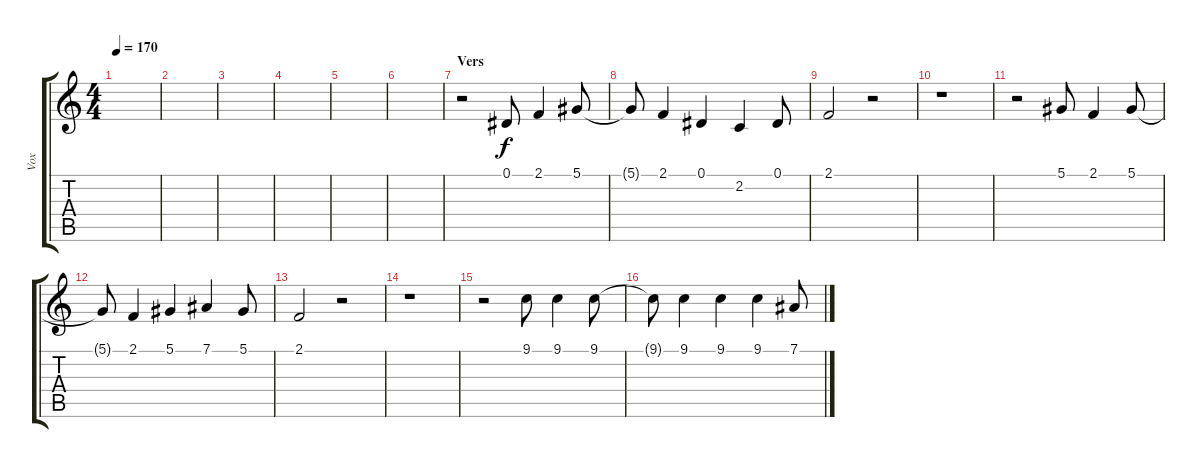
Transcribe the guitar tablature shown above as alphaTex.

\track ("Vox" "Vox") {instrument panflute}
\staff {score tabs}
\tuning (Eb4 Bb3 Gb3 Db3 Ab2 Eb2) {hide}
\ts (4 4)
\tempo 170
\clef g2
\ks c
|
|
|
|
|
|
\section ("" "Vers")
r.2 0.1.8 2.1.4 5.1.8 |
5.1{t}.8 2.1.4 0.1.4 2.2.4 0.1.8 |
2.1.2 r.2 |
r.1 |
r.2 5.1.8 2.1.4 5.1.8 |
5.1{t}.8 2.1.4 5.1.4 7.1.4 5.1.8 |
2.1.2 r.2 |
r.1 |
r.2 9.1.8 9.1.4 9.1.8 |
9.1{t}.8 9.1.4 9.1.4 9.1.4 7.1.8
